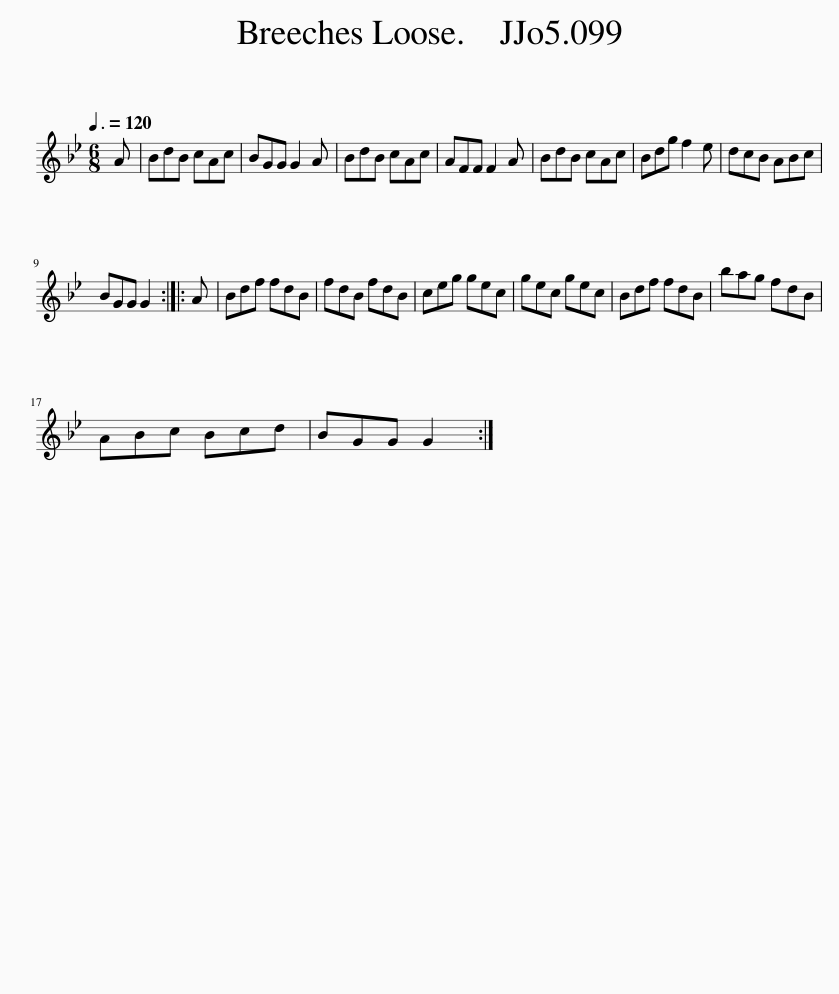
X:1
L:1/8
Q:3/8=120
M:6/8
I:linebreak $
K:Gmin
V:1 treble
V:1
 A | BdB cAc | BGG G2 A | BdB cAc | AFF F2 A | %5
 BdB cAc | Bdg f2 e | dcB ABc |$ BGG G2 :: A | %10
 Bdf fdB | fdB fdB | ceg gec | gec gec | Bdf fdB | %15
 bag fdB |$ ABc Bcd | BGG G2 :| %18
